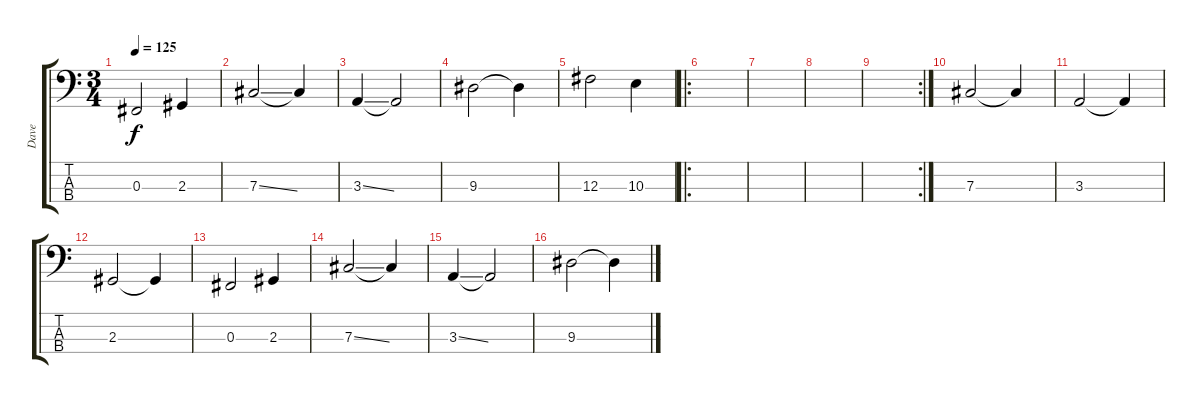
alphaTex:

\track ("Dave" "Dave") {instrument electricbassfinger}
\staff {score tabs}
\tuning (E2 B1 Gb1 Db1) {hide}
\ts (3 4)
\tempo 125
\clef f4
\ks c
0.3.2{dy f} 2.3.4 |
7.3{ss}.2 7.3{t}.4 |
3.3{ss}.4 3.3{t}.2 |
9.3.2 9.3{t}.4 |
12.3.2 10.3.4 |
\ro
|
|
|
\rc 2
|
7.3.2 7.3{t}.4 |
3.3.2 3.3{t}.4 |
2.3.2 2.3{t}.4 |
0.3.2 2.3.4 |
7.3{ss}.2 7.3{t}.4 |
3.3{ss}.4 3.3{t}.2 |
9.3.2 9.3{t}.4
